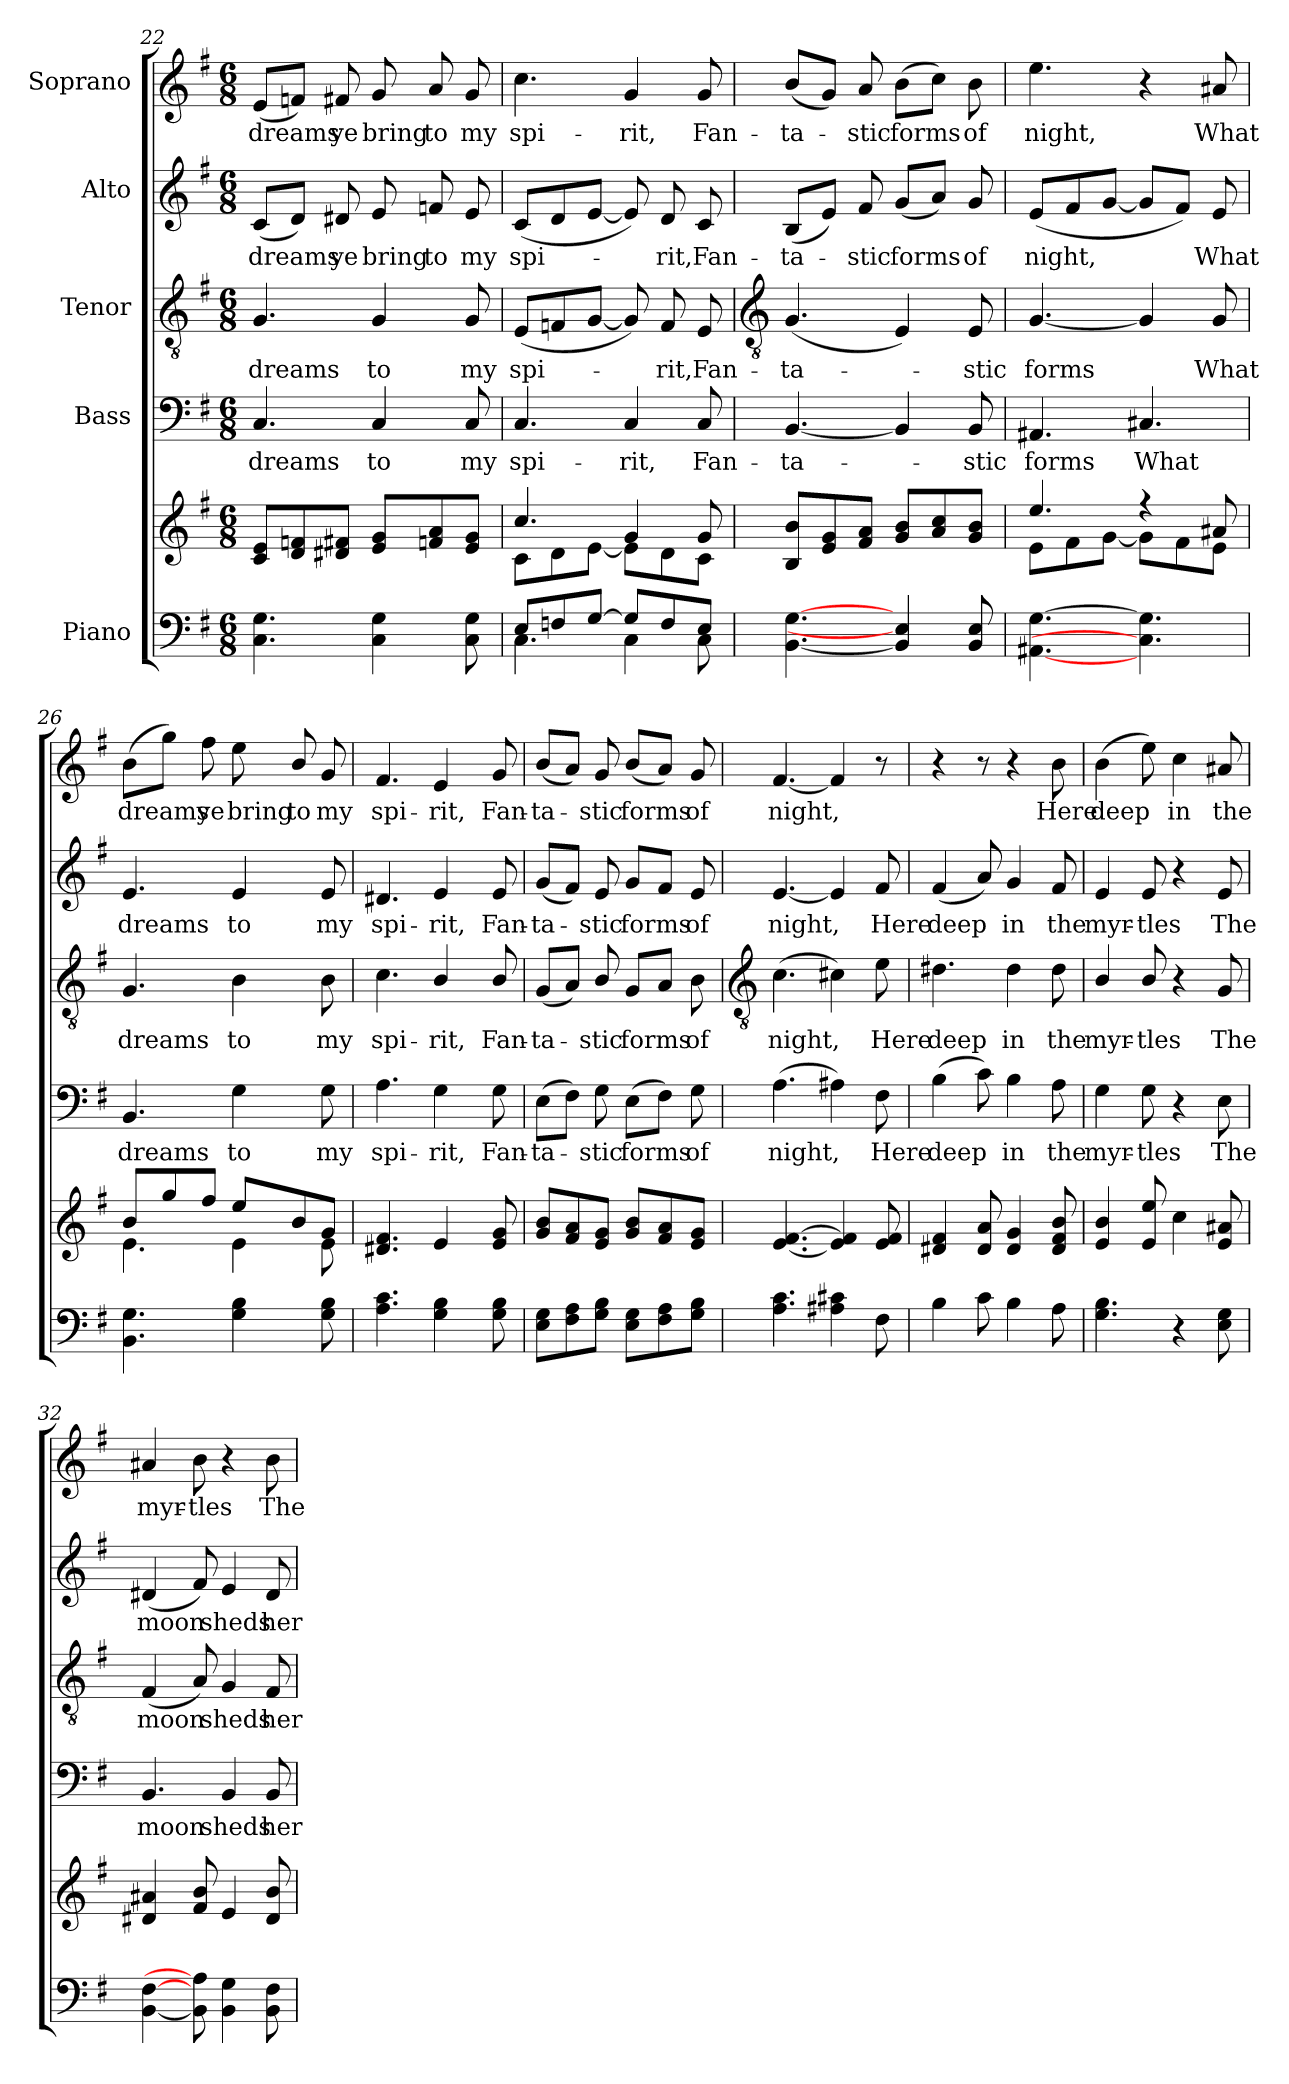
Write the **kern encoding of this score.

**kern	**kern	**kern	**text	**kern	**text	**kern	**text	**kern	**text
*part5	*part5	*part4	*part4	*part3	*part3	*part2	*part2	*part1	*part1
*staff6	*staff5	*staff4	*staff4	*staff3	*staff3	*staff2	*staff2	*staff1	*staff1
*I"Piano	*	*I"Bass	*	*I"Tenor	*	*I"Alto	*	*I"Soprano	*
*clefF4	*clefG2	*clefF4	*	*clefGv2	*	*clefG2	*	*clefG2	*
*k[f#]	*k[f#]	*k[f#]	*	*k[f#]	*	*k[f#]	*	*k[f#]	*
*G:	*G:	*G:	*	*G:	*	*G:	*	*G:	*
*M6/8	*M6/8	*M6/8	*	*M6/8	*	*M6/8	*	*M6/8	*
=22	=22	=22	=22	=22	=22	=22	=22	=22	=22
*	*^	*	*	*	*	*	*	*	*
!LO:N:vis=1	!	!LO:N:vis=1	!	!LO:LY:b	!	!LO:LY:b	!	!LO:LY:b	!	!LO:LY:b
*^	*	*	*	*	*	*	*	*	*	*
2.ryy	4.C\ 4.G\	8c 8eL	2.ryy	4.C	dreams	4.G	dreams	(<8cL	dreams	(<8eL	dreams
.	.	8d 8fn	.	.	.	.	.	8dJ)	.	8fnJ)	.
!	!	!	!	!	!	!	!	!	!LO:LY:b	!	!LO:LY:b
.	.	8d#X 8f#XJ	.	.	.	.	.	8d#X	ye	8f#X	ye
!	!	!	!	!	!LO:LY:b	!	!LO:LY:b	!	!LO:LY:b	!	!LO:LY:b
.	4C\ 4G\	8e 8gL	.	4C	to	4G	to	8e	bring	8g	bring
!	!	!	!	!	!	!	!	!	!LO:LY:b	!	!LO:LY:b
.	.	8fn 8a	.	.	.	.	.	8fn	to	8a	to
!	!	!	!	!	!LO:LY:b	!	!LO:LY:b	!	!LO:LY:b	!	!LO:LY:b
.	8C\ 8G\	8e 8gJ	.	8C	my	8G	my	8e	my	8g	my
=23	=23	=23	=23	=23	=23	=23	=23	=23	=23	=23	=23
!	!	!	!	!	!LO:LY:b	!	!LO:LY:b	!	!LO:LY:b	!	!LO:LY:b
8E/L	4.C\	4.cc/	8c\L	4.C	spi-	(<8EL	spi-	(<8cL	spi-	4.cc	spi-
8Fn/	.	.	8d\	.	.	8Fn	.	8d	.	.	.
[8G/J	.	.	[8e\J	.	.	[8GJ	.	[8eJ	.	.	.
!	!	!	!	!	!LO:LY:b	!	!	!	!	!	!LO:LY:b
8G/L]	4C\	4g	8e\L]	4C	-rit,	8G])	.	8e])	.	4g	-rit,
!	!	!	!	!	!	!	!LO:LY:b	!	!LO:LY:b	!	!
8F/	.	.	8d\	.	.	8F	rit,	8d	rit,	.	.
!	!	!	!	!	!LO:LY:b	!	!LO:LY:b	!	!LO:LY:b	!	!LO:LY:b
8E/J	8C\	8g	8c\J	8C	Fan-	8E	Fan-	8c	Fan-	8g	Fan-
*v	*v	*	*	*	*	*	*	*	*	*	*
!!LO:LB:g=z
=24	=24	=24	=24	=24	=24	=24	=24	=24	=24	=24
*	*	*	*	*	*clefGv2	*	*	*	*	*
*^	*	*	*	*	*	*	*	*	*	*
!	!	!	!LO:N:vis=1	!	!LO:LY:b	!	!LO:LY:b	!	!LO:LY:b	!	!LO:LY:b
*v	*v	*	*	*	*	*	*	*	*	*	*
[4.BB [4.G	8B 8bL	2.ryy	[4.BB	-ta-	(<4.G	-ta-	(<8BL	-ta-	(<8bL	-ta-
.	8e 8g	.	.	.	.	.	8eJ)	.	8gJ)	.
!	!	!	!	!	!	!	!	!LO:LY:b	!	!LO:LY:b
.	8f# 8aJ	.	.	.	.	.	8f#	stic	8a	stic
!	!	!	!	!	!	!	!	!LO:LY:b	!	!LO:LY:b
4BB] 4E]	8g 8bL	.	4BB]	.	4E)	.	(<8gL	forms	(>8bL	forms
.	8a 8cc	.	.	.	.	.	8aJ)	.	8ccJ)	.
!	!	!	!	!LO:LY:b	!	!LO:LY:b	!	!LO:LY:b	!	!LO:LY:b
8BB 8E	8g 8bJ	.	8BB	stic	8E	stic	8g	of	8b	of
=25	=25	=25	=25	=25	=25	=25	=25	=25	=25	=25
!	!	!	!	!LO:LY:b	!	!LO:LY:b	!	!LO:LY:b	!	!LO:LY:b
[4.AA#X [4.G	4.ee/	8e\L	4.AA#X	forms	[4.G	forms	(<8eL	night,	4.ee	night,
.	.	8f#\	.	.	.	.	8f#	.	.	.
.	.	[8g\J	.	.	.	.	[8gJ	.	.	.
!	!	!	!	!LO:LY:b	!	!	!	!	!	!
4.C#] 4.G]	4r	8g\L]	4.C#X	What	4G]	.	8gL]	.	4r	.
.	.	8f#\	.	.	.	.	8f#J)	.	.	.
!	!	!	!	!	!	!LO:LY:b	!	!LO:LY:b	!	!LO:LY:b
.	8a#X	8e\J	.	.	8G	What	8e	What	8a#X	What
=26	=26	=26	=26	=26	=26	=26	=26	=26	=26	=26
!	!	!	!	!LO:LY:b	!	!LO:LY:b	!	!LO:LY:b	!	!LO:LY:b
4.BB 4.G	8b/L	4.e\	4.BB	dreams	4.G	dreams	4.e	dreams	(>8bL	dreams
.	8gg/	.	.	.	.	.	.	.	8ggJ)	.
!	!	!	!	!	!	!	!	!	!	!LO:LY:b
.	8ff#/J	.	.	.	.	.	.	.	8ff#	ye
!	!	!	!	!LO:LY:b	!	!LO:LY:b	!	!LO:LY:b	!	!LO:LY:b
4G 4B	8ee/L	4e\	4G	to	4B	to	4e	to	8ee	bring
!	!	!	!	!	!	!	!	!	!	!LO:LY:b
.	8b/	.	.	.	.	.	.	.	8b/	to
!	!	!	!	!LO:LY:b	!	!LO:LY:b	!	!LO:LY:b	!	!LO:LY:b
8G 8B	8gJ	8e\	8G	my	8B	my	8e	my	8g	my
=27	=27	=27	=27	=27	=27	=27	=27	=27	=27	=27
!	!	!	!	!LO:LY:b	!	!LO:LY:b	!	!LO:LY:b	!	!LO:LY:b
4.A 4.c	4.d#X 4.f#	2ryy	4.A	spi-	4.c	spi-	4.d#X	spi-	4.f#	spi-
!	!	!	!	!LO:LY:b	!	!LO:LY:b	!	!LO:LY:b	!	!LO:LY:b
4G 4B	4e	.	4G	-rit,	4B/	-rit,	4e	-rit,	4e	-rit,
.	.	8ryy	.	.	.	.	.	.	.	.
!	!	!	!	!LO:LY:b	!	!LO:LY:b	!	!LO:LY:b	!	!LO:LY:b
8G 8B	8e 8g	8ryy	8G	Fan-	8B/	Fan-	8e	Fan-	8g	Fan-
=28	=28	=28	=28	=28	=28	=28	=28	=28	=28	=28
!	!	!	!	!LO:LY:b	!	!LO:LY:b	!	!LO:LY:b	!	!LO:LY:b
8E 8GL	8g 8bL	2.ryy	(>8EL	-ta-	(<8GL	-ta-	(<8gL	-ta-	(<8bL	-ta-
8F# 8A	8f# 8a	.	8F#J)	.	8AJ)	.	8f#J)	.	8aJ)	.
!	!	!	!	!LO:LY:b	!	!LO:LY:b	!	!LO:LY:b	!	!LO:LY:b
8G 8BJ	8e 8gJ	.	8G	stic	8B/	stic	8e	stic	8g	stic
!	!	!	!	!LO:LY:b	!	!LO:LY:b	!	!LO:LY:b	!	!LO:LY:b
8E 8GL	8g 8bL	.	(>8EL	forms	8GL	forms	8gL	forms	(<8bL	forms
8F# 8A	8f# 8a	.	8F#J)	.	8AJ	.	8f#J	.	8aJ)	.
!	!	!	!	!LO:LY:b	!	!LO:LY:b	!	!LO:LY:b	!	!LO:LY:b
8G 8BJ	8e 8gJ	.	8G	of	8B	of	8e	of	8g	of
*	*v	*v	*	*	*	*	*	*	*	*
!!LO:LB:g=z
=29	=29	=29	=29	=29	=29	=29	=29	=29	=29
*	*	*	*	*clefGv2	*	*	*	*	*
!	!	!	!LO:LY:b	!	!LO:LY:b	!	!LO:LY:b	!	!LO:LY:b
4.A 4.c	[4.e [4.f#	(>4.A	night,	(>4.c	night,	[4.e	night,	[4.f#	night,
4A#X 4c#X	4e] 4f#]	4A#X)	.	4c#X)	.	4e]	.	4f#]	.
!	!	!	!LO:LY:b	!	!LO:LY:b	!	!LO:LY:b	!	!
8F#	8e 8f#	8F#	Here	8e	Here	8f#	Here	8r	.
=30	=30	=30	=30	=30	=30	=30	=30	=30	=30
!	!	!	!LO:LY:b	!	!LO:LY:b	!	!LO:LY:b	!	!
4B	4d#X 4f#	(>4B	deep	4.d#X	deep	(<4f#	deep	4r	.
8c	8d# 8a	8c)	.	.	.	8a)	.	8r	.
!	!	!	!LO:LY:b	!	!LO:LY:b	!	!LO:LY:b	!	!
4B	4d# 4g	4B	in	4d#	in	4g	in	4r	.
!	!	!	!LO:LY:b	!	!LO:LY:b	!	!LO:LY:b	!	!LO:LY:b
8A	8d# 8f# 8b	8A	the	8d#	the	8f#	the	8b	Here
=31	=31	=31	=31	=31	=31	=31	=31	=31	=31
!	!	!	!LO:LY:b	!	!LO:LY:b	!	!LO:LY:b	!	!LO:LY:b
4.G 4.B	4e 4b	4G	myr-	4B/	myr-	4e	myr-	(>4b	deep
!	!	!	!LO:LY:b	!	!LO:LY:b	!	!LO:LY:b	!	!
.	8e 8ee	8G	-tles	8B/	-tles	8e	-tles	8ee)	.
!	!	!	!	!	!	!	!	!	!LO:LY:b
4r	4cc	4r	.	4r	.	4r	.	4cc	in
!	!	!	!LO:LY:b	!	!LO:LY:b	!	!LO:LY:b	!	!LO:LY:b
8E 8G	8e 8a#X	8E	The	8G	The	8e	The	8a#X	the
=32	=32	=32	=32	=32	=32	=32	=32	=32	=32
!	!	!	!LO:LY:b	!	!LO:LY:b	!	!LO:LY:b	!	!LO:LY:b
[4BB [4F#	4d#X 4a#X	4.BB	moon	(<4F#	moon	(<4d#X	moon	4a#X	myr-
!	!	!	!	!	!	!	!	!	!LO:LY:b
8BB] 8An]	8f# 8b	.	.	8A)	.	8f#)	.	8b	-tles
!	!	!	!LO:LY:b	!	!LO:LY:b	!	!LO:LY:b	!	!
4BB 4G	4e	4BB	sheds	4G	sheds	4e	sheds	4r	.
!	!	!	!LO:LY:b	!	!LO:LY:b	!	!LO:LY:b	!	!LO:LY:b
8BB 8F#	8d# 8b	8BB	her	8F#	her	8d#	her	8b	The
=	=	=	=	=	=	=	=	=	=
*-	*-	*-	*-	*-	*-	*-	*-	*-	*-
